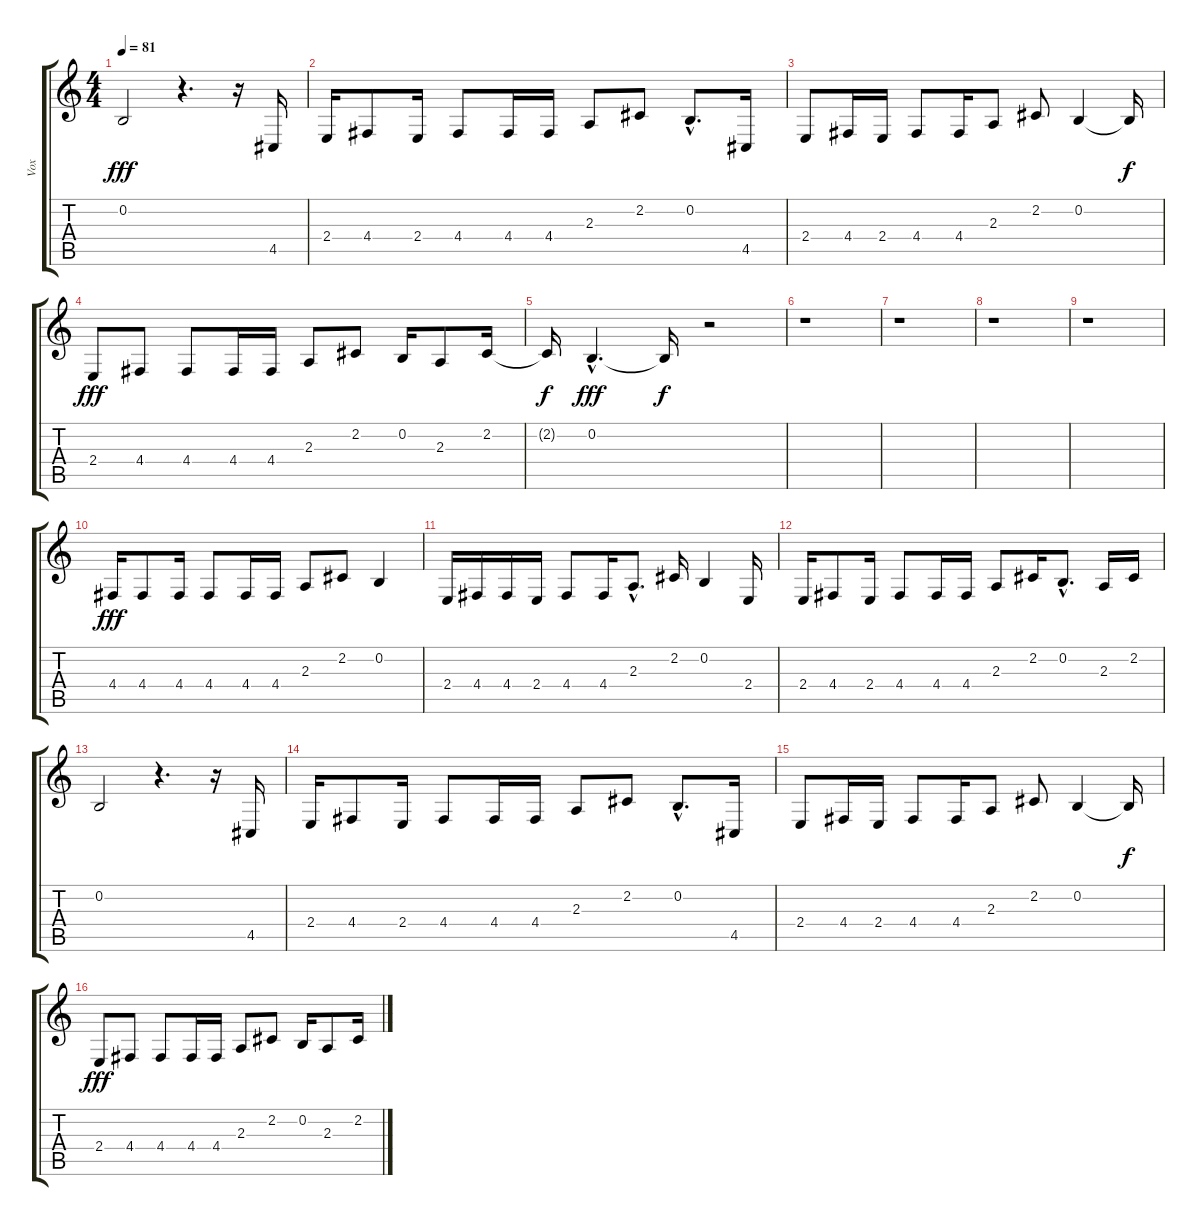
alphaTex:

\track ("Vox" "Vox") {instrument bassoon}
\staff {score tabs}
\tuning (E4 B3 G3 D3 A2 E2) {hide}
\ts (4 4)
\tempo 81
\clef g2
\ks c
0.2.2{dy fff} r.4{d} r.16 4.5.16 |
2.4.16 4.4.8 2.4.16 4.4.8 4.4.16 4.4.16 2.3.8 2.2.8 0.2{hac}.8{d} 4.5.16 |
2.4.8 4.4.16 2.4.16 4.4.8 4.4.16 2.3.8 2.2.8 0.2.4 0.2{t}.16{dy f} |
2.4.8{dy fff} 4.4.8 4.4.8 4.4.16 4.4.16 2.3.8 2.2.8 0.2.16 2.3.8 2.2.16 |
2.2{t}.16{dy f} 0.2{hac}.4{d dy fff} 0.2{t}.16{dy f} r.2 |
r.1 |
r.1 |
r.1 |
r.1 |
4.4.16{dy fff} 4.4.8 4.4.16 4.4.8 4.4.16 4.4.16 2.3.8 2.2.8 0.2.4 |
2.4.16 4.4.16 4.4.16 2.4.16 4.4.8 4.4.16 2.3{hac}.8{d} 2.2.16 0.2.4 2.4.16 |
2.4.16 4.4.8 2.4.16 4.4.8 4.4.16 4.4.16 2.3.8 2.2.16 0.2{hac}.8{d} 2.3.16 2.2.16 |
0.2.2 r.4{d} r.16 4.5.16 |
2.4.16 4.4.8 2.4.16 4.4.8 4.4.16 4.4.16 2.3.8 2.2.8 0.2{hac}.8{d} 4.5.16 |
2.4.8 4.4.16 2.4.16 4.4.8 4.4.16 2.3.8 2.2.8 0.2.4 0.2{t}.16{dy f} |
2.4.8{dy fff} 4.4.8 4.4.8 4.4.16 4.4.16 2.3.8 2.2.8 0.2.16 2.3.8 2.2.16
